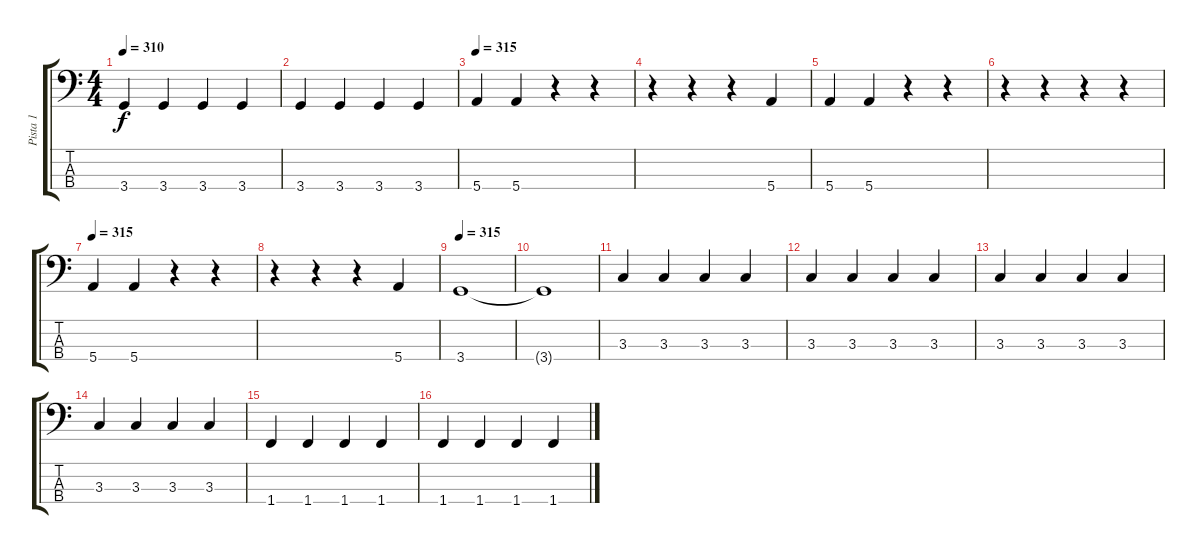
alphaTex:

\track ("Pista 1" "Pista 1") {instrument electricbasspick}
\staff {score tabs}
\tuning (G2 D2 A1 E1) {hide}
\ts (4 4)
\tempo 310
\clef f4
\ks c
3.4.4{dy f} 3.4.4 3.4.4 3.4.4 |
3.4.4 3.4.4 3.4.4 3.4.4 |
\tempo 315
5.4.4 5.4.4 r.4 r.4 |
r.4 r.4 r.4 5.4.4 |
5.4.4 5.4.4 r.4 r.4 |
r.4 r.4 r.4 r.4 |
\tempo 315
5.4.4 5.4.4 r.4 r.4 |
r.4 r.4 r.4 5.4.4 |
\tempo 315
3.4.1 |
3.4{t}.1 |
3.3.4 3.3.4 3.3.4 3.3.4 |
3.3.4 3.3.4 3.3.4 3.3.4 |
3.3.4 3.3.4 3.3.4 3.3.4 |
3.3.4 3.3.4 3.3.4 3.3.4 |
1.4.4 1.4.4 1.4.4 1.4.4 |
1.4.4 1.4.4 1.4.4 1.4.4
